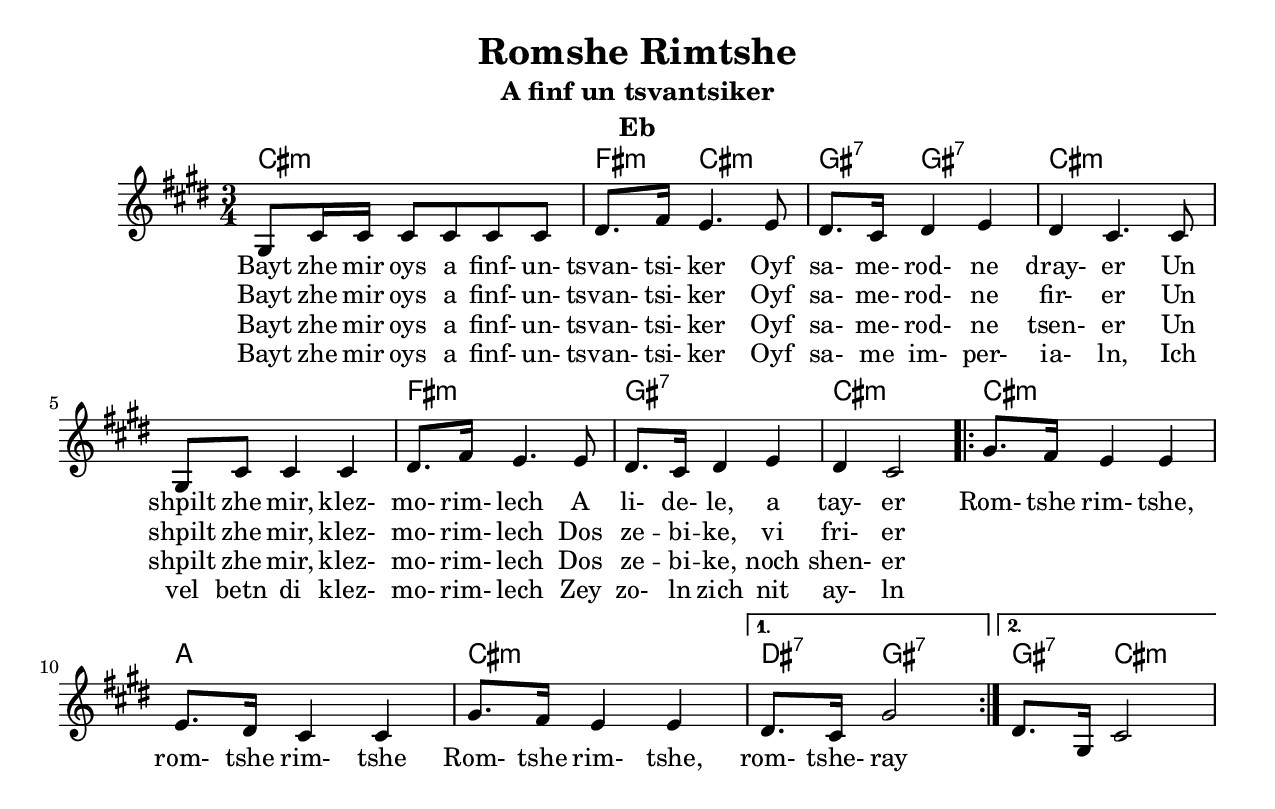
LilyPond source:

\version "2.18.0"
\language "english"
\pointAndClickOff


\paper{
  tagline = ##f
  print-all-headers = ##t
  #(set-paper-size "letter")
}
date = #(strftime "%d-%m-%Y" (localtime (current-time)))

%\markup{ \italic{ " Updated " \date  }  }
%\markup{ Got something to say? }

melody = \relative c {
  \clef treble

  \key e \minor
  \time 3/4

  b8 e16 e e8 e e e
  fs8. a16 g4. g8
  fs8. e16 fs4 g
  fs4  e4. e8

  b8 e e4 e|
  fs8. a16 g4. g8
  fs8. e16 fs4 g
  fs4 e2|

  \repeat volta 2{
    b'8. a16 g4 g
    g8. fs16 e4 e
    b'8. a16 g4 g

  }

  \alternative {
    { fs8. e16 b'2}
    { fs8. b,16 e2}
  }



}
%************************Lyrics Block****************
\addlyrics{
  Bayt zhe mir oys a finf- un- tsvan- tsi- ker
  Oyf sa- me- rod- ne dray- er
  Un shpilt zhe mir, klez- mo- rim- lech A li- de- le, a tay- er

  Rom- tshe rim- tshe, rom- tshe rim- tshe
  Rom- tshe rim- tshe, rom- tshe- ray
}
\addlyrics{
  Bayt zhe mir oys a finf- un- tsvan- tsi- ker
  Oyf sa- me- rod- ne fir- er
  Un shpilt zhe mir, klez- mo- rim- lech
  Dos ze -- bi -- ke, vi fri- er
}

\addlyrics{
  Bayt zhe mir oys a finf- un- tsvan- tsi- ker
  Oyf sa- me- rod- ne tsen- er
  Un shpilt zhe mir, klez- mo- rim- lech
  Dos ze -- bi -- ke, noch shen- er
}

\addlyrics{
  Bayt zhe mir oys a finf- un- tsvan- tsi- ker
  Oyf sa- me im- per- ia- ln,
  Ich vel betn di klez- mo- rim- lech
  Zey zo- ln zich nit ay- ln

}


harmonies = \chordmode {
  e4*3:m %r2
  a4:m e2:m b4:7 b2:7
  e2*3:m %r2*2
  a4*3:m %r2
  b4*3:7 %r2
  e4*3:m %r2

  %chorus
  e4*3:m %r2
  c4*3 % r2
  e4*3:m %r2
  fs4:7 b2:7
  b4:7 e2:m
}

\score {\transpose c a
  <<
    \new ChordNames {
      \set chordChanges = ##f
      \harmonies
    }
    \new Staff
    \melody
  >>
  \header{
    title= "Romshe Rimtshe"
instrument= "Eb"
    subtitle="A finf un tsvantsiker"
    arranger = ""
  }
  \layout{indent = 1.0\cm}
  \midi{
    \tempo 4 = 120
  }
}
